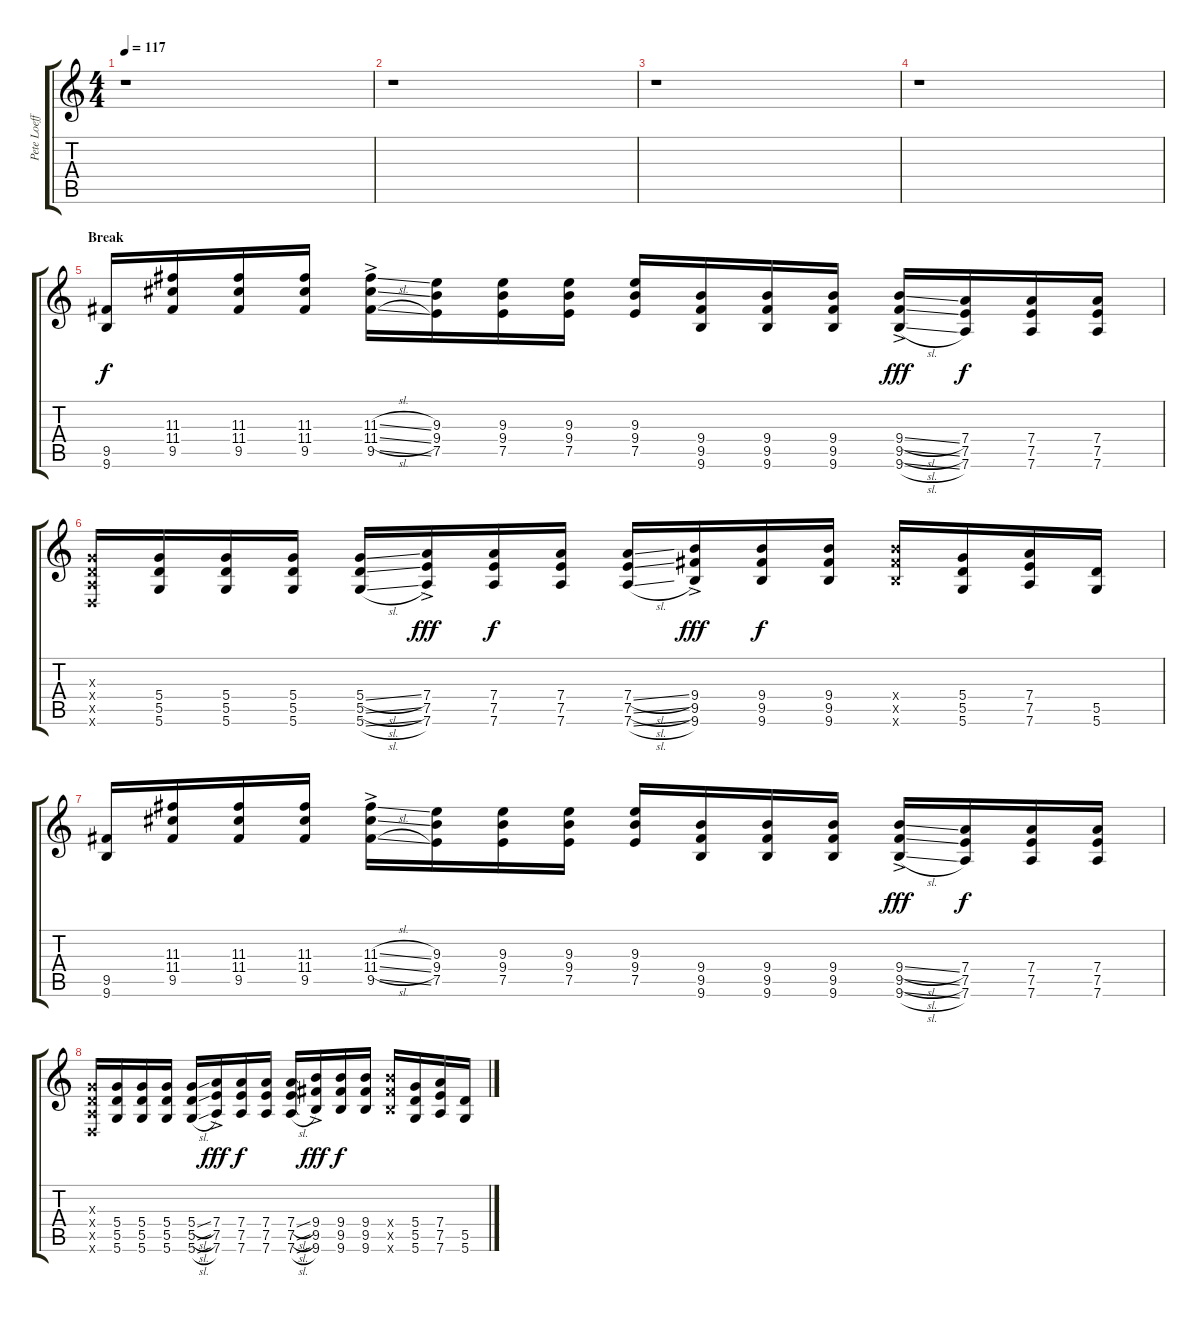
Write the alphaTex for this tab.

\track ("Pete Loeffler - Clean Guitar" "Pete Loeff") {instrument electricguitarjazz}
\staff {score tabs}
\tuning (E4 B3 G3 D3 A2 D2) {hide}
\ts (4 4)
\tempo 117
\clef g2
\ks c
r.1{dy f} |
r.1 |
r.1 |
r.1 |
\section ("" "Break")
(9.5 9.6).16 (11.3 11.4 9.5).16 (11.3 11.4 9.5).16 (11.3 11.4 9.5).16 (11.3{sl ac} 11.4{sl ac} 9.5{sl ac}).16 (9.3 9.4 7.5).16 (9.3 9.4 7.5).16 (9.3 9.4 7.5).16 (9.3 9.4 7.5).16 (9.4 9.5 9.6).16 (9.4 9.5 9.6).16 (9.4 9.5 9.6).16 (9.4{sl ac} 9.5{sl ac} 9.6{sl ac}).16{dy fff} (7.4 7.5 7.6).16{dy f} (7.4 7.5 7.6).16 (7.4 7.5 7.6).16 |
(0.3{x} 0.4{x} 0.5{x} 0.6{x}).16 (5.4 5.5 5.6).16 (5.4 5.5 5.6).16 (5.4 5.5 5.6).16 (5.4{sl} 5.5{sl} 5.6{sl}).16 (7.4{ac} 7.5{ac} 7.6{ac}).16{dy fff} (7.4 7.5 7.6).16{dy f} (7.4 7.5 7.6).16 (7.4{sl} 7.5{sl} 7.6{sl}).16 (9.4{ac} 9.5{ac} 9.6{ac}).16{dy fff} (9.4 9.5 9.6).16{dy f} (9.4 9.5 9.6).16 (9.4{x} 9.5{x} 9.6{x}).16 (5.4 5.5 5.6).16 (7.4 7.5 7.6).16 (5.5 5.6).16 |
(9.5 9.6).16 (11.3 11.4 9.5).16 (11.3 11.4 9.5).16 (11.3 11.4 9.5).16 (11.3{sl ac} 11.4{sl ac} 9.5{sl ac}).16 (9.3 9.4 7.5).16 (9.3 9.4 7.5).16 (9.3 9.4 7.5).16 (9.3 9.4 7.5).16 (9.4 9.5 9.6).16 (9.4 9.5 9.6).16 (9.4 9.5 9.6).16 (9.4{sl ac} 9.5{sl ac} 9.6{sl ac}).16{dy fff} (7.4 7.5 7.6).16{dy f} (7.4 7.5 7.6).16 (7.4 7.5 7.6).16 |
(0.3{x} 0.4{x} 0.5{x} 0.6{x}).16 (5.4 5.5 5.6).16 (5.4 5.5 5.6).16 (5.4 5.5 5.6).16 (5.4{sl} 5.5{sl} 5.6{sl}).16 (7.4{ac} 7.5{ac} 7.6{ac}).16{dy fff} (7.4 7.5 7.6).16{dy f} (7.4 7.5 7.6).16 (7.4{sl} 7.5{sl} 7.6{sl}).16 (9.4{ac} 9.5{ac} 9.6{ac}).16{dy fff} (9.4 9.5 9.6).16{dy f} (9.4 9.5 9.6).16 (9.4{x} 9.5{x} 9.6{x}).16 (5.4 5.5 5.6).16 (7.4 7.5 7.6).16 (5.5 5.6).16
